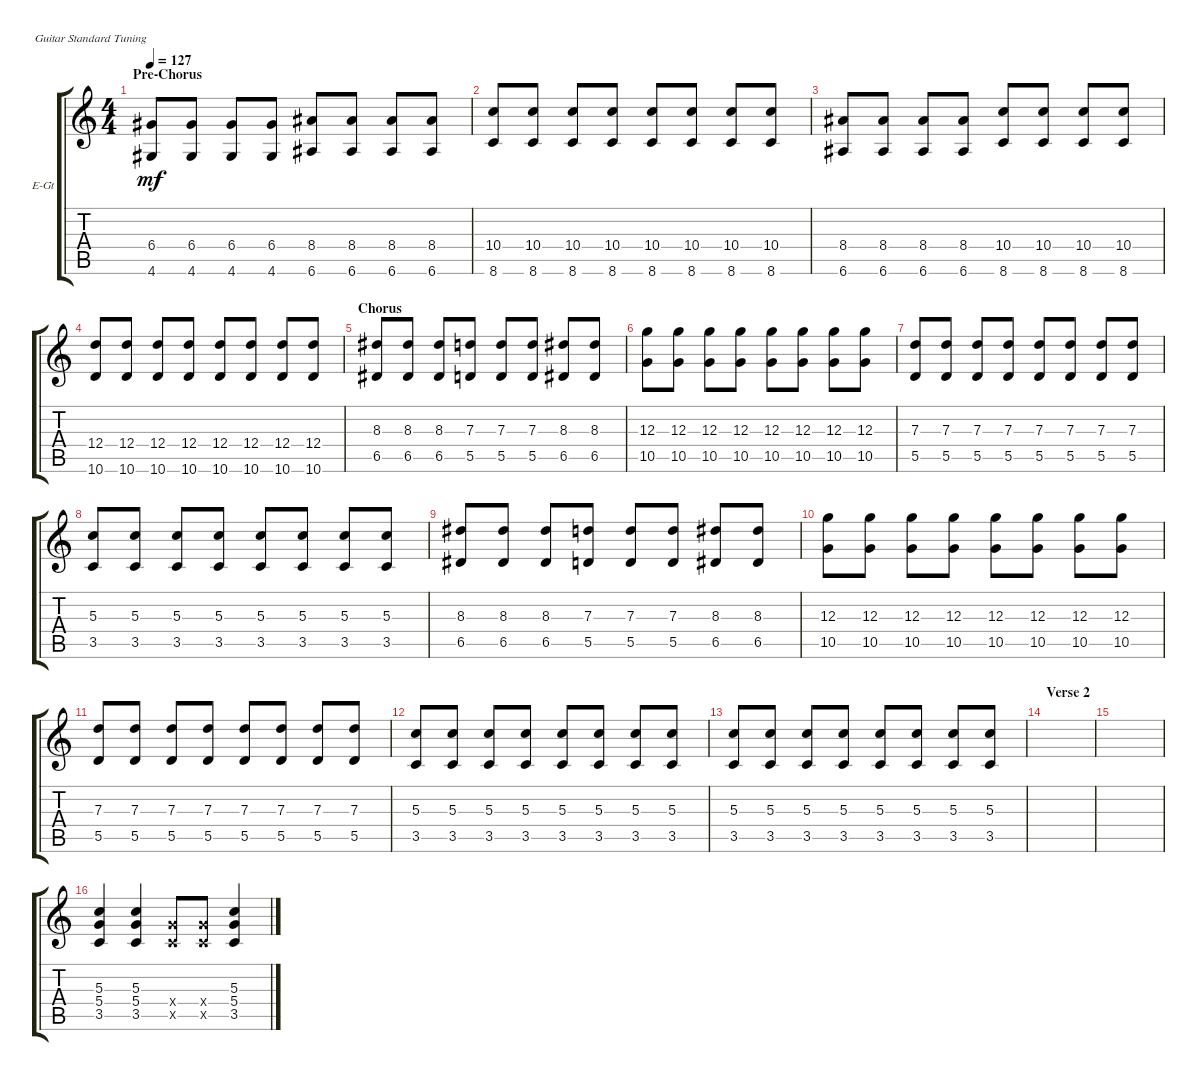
\defaultSystemsLayout 4
\bracketExtendMode groupsimilarinstruments
\firstSystemTrackNameOrientation horizontal
\otherSystemsTrackNameOrientation horizontal
\track ("Electric Guitar" "E-Gt") {instrument distortionguitar}
\staff {score tabs}
\tuning (E4 B3 G3 D3 A2 E2)
\ts (4 4)
\section ("" "Pre-Chorus")
\tempo 127
\clef g2
\ks c
(4.6 6.4).8{dy mf} (4.6 6.4).8 (4.6 6.4).8 (4.6 6.4).8 (6.6 8.4).8 (6.6 8.4).8 (6.6 8.4).8 (6.6 8.4).8 |
(8.6 10.4).8 (8.6 10.4).8 (8.6 10.4).8 (8.6 10.4).8 (8.6 10.4).8 (8.6 10.4).8 (8.6 10.4).8 (8.6 10.4).8 |
(6.6 8.4).8 (6.6 8.4).8 (6.6 8.4).8 (6.6 8.4).8 (10.4 8.6).8 (10.4 8.6).8 (10.4 8.6).8 (10.4 8.6).8 |
(10.6 12.4).8 (10.6 12.4).8 (10.6 12.4).8 (10.6 12.4).8 (10.6 12.4).8 (10.6 12.4).8 (10.6 12.4).8 (10.6 12.4).8 |
\section ("" "Chorus")
(6.5 8.3).8 (6.5 8.3).8 (6.5 8.3).8 (5.5 7.3).8 (5.5 7.3).8 (5.5 7.3).8 (6.5 8.3).8 (6.5 8.3).8 |
(10.5 12.3).8 (10.5 12.3).8 (10.5 12.3).8 (10.5 12.3).8 (10.5 12.3).8 (10.5 12.3).8 (10.5 12.3).8 (10.5 12.3).8 |
(5.5 7.3).8 (5.5 7.3).8 (5.5 7.3).8 (5.5 7.3).8 (5.5 7.3).8 (5.5 7.3).8 (5.5 7.3).8 (5.5 7.3).8 |
(3.5 5.3).8 (3.5 5.3).8 (3.5 5.3).8 (3.5 5.3).8 (3.5 5.3).8 (3.5 5.3).8 (3.5 5.3).8 (3.5 5.3).8 |
(6.5 8.3).8 (6.5 8.3).8 (6.5 8.3).8 (5.5 7.3).8 (5.5 7.3).8 (5.5 7.3).8 (6.5 8.3).8 (6.5 8.3).8 |
(10.5 12.3).8 (10.5 12.3).8 (10.5 12.3).8 (10.5 12.3).8 (10.5 12.3).8 (10.5 12.3).8 (10.5 12.3).8 (10.5 12.3).8 |
(5.5 7.3).8 (5.5 7.3).8 (5.5 7.3).8 (5.5 7.3).8 (5.5 7.3).8 (5.5 7.3).8 (5.5 7.3).8 (5.5 7.3).8 |
(3.5 5.3).8 (3.5 5.3).8 (3.5 5.3).8 (3.5 5.3).8 (3.5 5.3).8 (3.5 5.3).8 (3.5 5.3).8 (3.5 5.3).8 |
(3.5 5.3).8 (3.5 5.3).8 (3.5 5.3).8 (3.5 5.3).8 (3.5 5.3).8 (3.5 5.3).8 (3.5 5.3).8 (3.5 5.3).8 |
\section ("" "Verse 2")
|
|
(3.5 5.4 5.3).4 (5.3 5.4 3.5).4 (3.5{x} 5.4{x}).8 (5.4{x} 3.5{x}).8 (3.5 5.4 5.3).4
